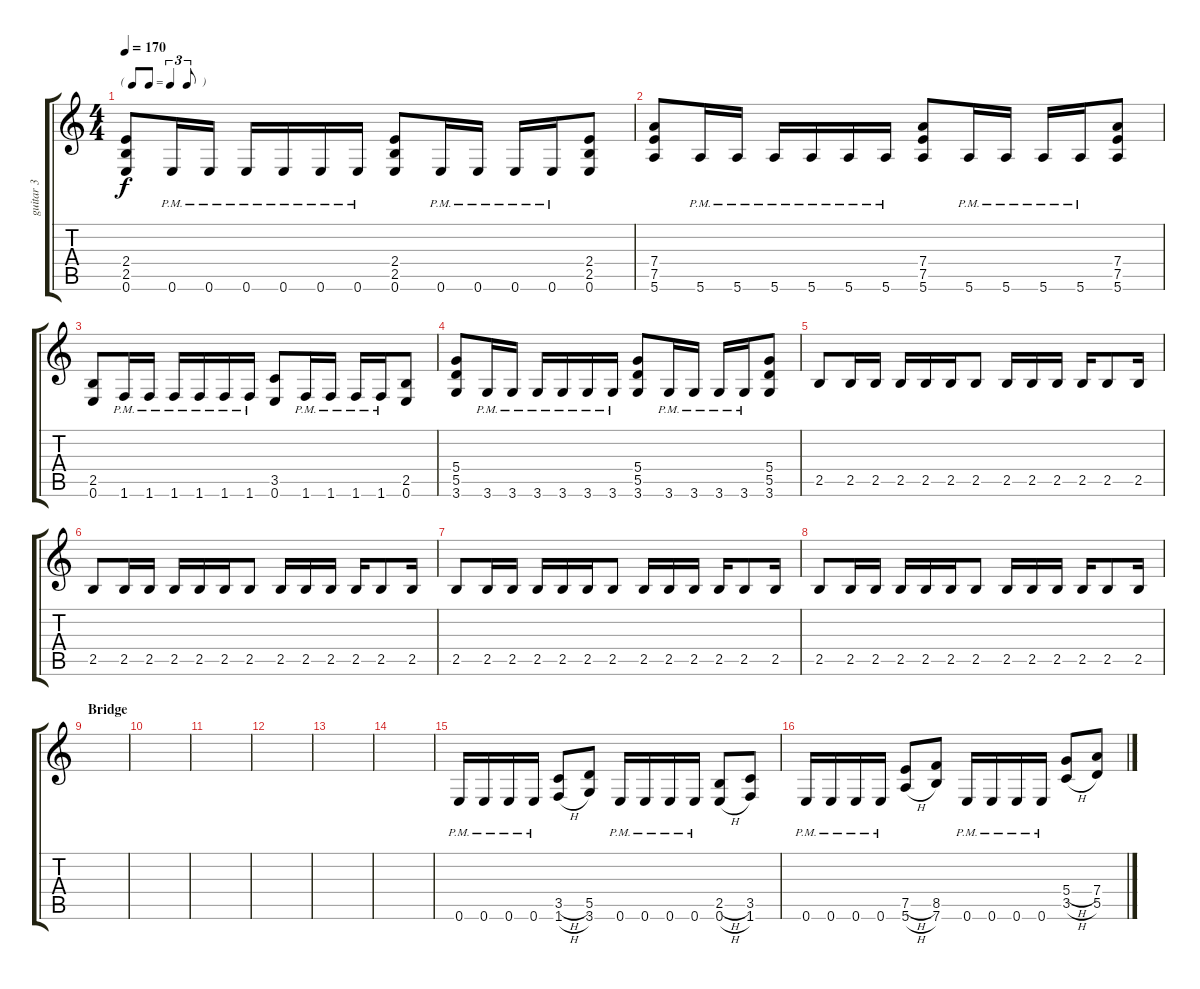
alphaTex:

\track ("guitar 3" "guitar 3") {instrument distortionguitar}
\staff {score tabs}
\tuning (E4 B3 G3 D3 A2 E2) {hide}
\ts (4 4)
\tf triplet8th
\tempo 170
\clef g2
\ks c
(2.4 2.5 0.6).8{dy f} 0.6{pm}.16 0.6{pm}.16 0.6{pm}.16 0.6{pm}.16 0.6{pm}.16 0.6{pm}.16 (2.4 2.5 0.6).8 0.6{pm}.16 0.6{pm}.16 0.6{pm}.16 0.6{pm}.16 (2.4 2.5 0.6).8 |
(7.4 7.5 5.6).8 5.6{pm}.16 5.6{pm}.16 5.6{pm}.16 5.6{pm}.16 5.6{pm}.16 5.6{pm}.16 (7.4 7.5 5.6).8 5.6{pm}.16 5.6{pm}.16 5.6{pm}.16 5.6{pm}.16 (7.4 7.5 5.6).8 |
(2.5 0.6).8 1.6{pm}.16 1.6{pm}.16 1.6{pm}.16 1.6{pm}.16 1.6{pm}.16 1.6{pm}.16 (3.5 0.6).8 1.6{pm}.16 1.6{pm}.16 1.6{pm}.16 1.6{pm}.16 (2.5 0.6).8 |
(5.4 5.5 3.6).8 3.6{pm}.16 3.6{pm}.16 3.6{pm}.16 3.6{pm}.16 3.6{pm}.16 3.6{pm}.16 (5.4 5.5 3.6).8 3.6{pm}.16 3.6{pm}.16 3.6{pm}.16 3.6{pm}.16 (5.4 5.5 3.6).8 |
2.5.8 2.5.16 2.5.16 2.5.16 2.5.16 2.5.16 2.5.8 2.5.16 2.5.16 2.5.16 2.5.16 2.5.8 2.5.16 |
2.5.8 2.5.16 2.5.16 2.5.16 2.5.16 2.5.16 2.5.8 2.5.16 2.5.16 2.5.16 2.5.16 2.5.8 2.5.16 |
2.5.8 2.5.16 2.5.16 2.5.16 2.5.16 2.5.16 2.5.8 2.5.16 2.5.16 2.5.16 2.5.16 2.5.8 2.5.16 |
2.5.8 2.5.16 2.5.16 2.5.16 2.5.16 2.5.16 2.5.8 2.5.16 2.5.16 2.5.16 2.5.16 2.5.8 2.5.16 |
\section ("" "Bridge")
|
|
|
|
|
|
0.6{pm}.16 0.6{pm}.16 0.6{pm}.16 0.6{pm}.16 (3.5{h} 1.6{h}).8 (5.5 3.6).8 0.6{pm}.16 0.6{pm}.16 0.6{pm}.16 0.6{pm}.16 (2.5{h} 0.6{h}).8 (3.5 1.6).8 |
0.6{pm}.16 0.6{pm}.16 0.6{pm}.16 0.6{pm}.16 (7.5{h} 5.6{h}).8 (8.5 7.6).8 0.6{pm}.16 0.6{pm}.16 0.6{pm}.16 0.6{pm}.16 (5.4{h} 3.5{h}).8 (7.4 5.5).8
